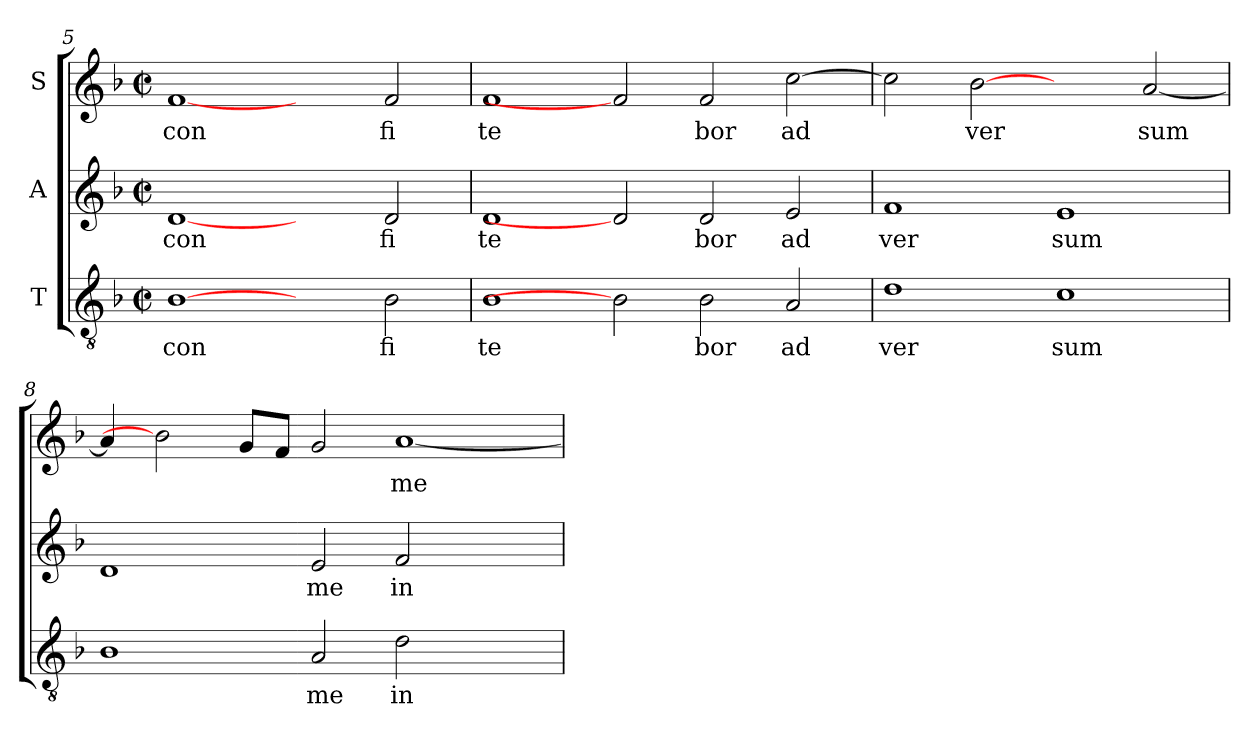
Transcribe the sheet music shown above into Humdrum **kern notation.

**kern	**text	**kern	**text	**kern	**text
*part3	*part3	*part2	*part2	*part1	*part1
*staff3	*staff3	*staff2	*staff2	*staff1	*staff1
*I"T	*	*I"A	*	*I"S	*
*clefGv2	*	*clefG2	*	*clefG2	*
*k[b-]	*	*k[b-]	*	*k[b-]	*
*F:	*	*F:	*	*F:	*
*M2/2	*	*M2/2	*	*M2/2	*
*met(c|)	*	*met(c|)	*	*met(c|)	*
=5	=5	=5	=5	=5	=5
!	!LO:LY:b:cj	!	!LO:LY:b:cj	!	!LO:LY:b:cj
[1B-	con	[1d	con	[1f	con
2ryy	.	2ryy	.	2ryy	.
!	!LO:LY:b:cj	!	!LO:LY:b:cj	!	!LO:LY:b:cj
2B-\	fi	2d/	fi	2f/	fi
=6	=6	=6	=6	=6	=6
!	!LO:LY:b:cj	!	!LO:LY:b:cj	!	!LO:LY:b:cj
1B-	te	1d	te	1f	te
2B-]	.	2d]	.	2f]	.
!	!LO:LY:b:cj	!	!LO:LY:b:cj	!	!LO:LY:b:cj
2B-\	bor	2d/	bor	2f/	bor
!	!LO:LY:b:cj	!	!LO:LY:b:cj	!	!LO:LY:b:cj
2A/	ad	2e/	ad	[>2cc\	ad
=7	=7	=7	=7	=7	=7
!	!LO:LY:b:cj	!	!LO:LY:b:cj	!	!
1d	ver	1f	ver	2cc\]	.
!	!	!	!	!	!LO:LY:b:cj
.	.	.	.	[2b-	ver
!	!LO:LY:b	!	!LO:LY:b	!	!
1c	sum	1e	sum	2ryy	.
!	!	!	!	!	!LO:LY:b
.	.	.	.	[>2a/	sum
!!LO:LB:g=z
=8	=8	=8	=8	=8	=8
1B-	.	1d	.	4a/]	.
.	.	.	.	2b-]	.
.	.	.	.	8g/L	.
.	.	.	.	8f/J	.
!	!LO:LY:b:cj	!	!LO:LY:b:cj	!	!
2A/	me	2e/	me	2g/	.
!	!LO:LY:b:cj	!	!LO:LY:b:cj	!	!LO:LY:b:cj
2d\	in	2f/	in-	[<1a	me
2ryy	.	2ryy	.	.	.
=	=	=	=	=	=
*-	*-	*-	*-	*-	*-
